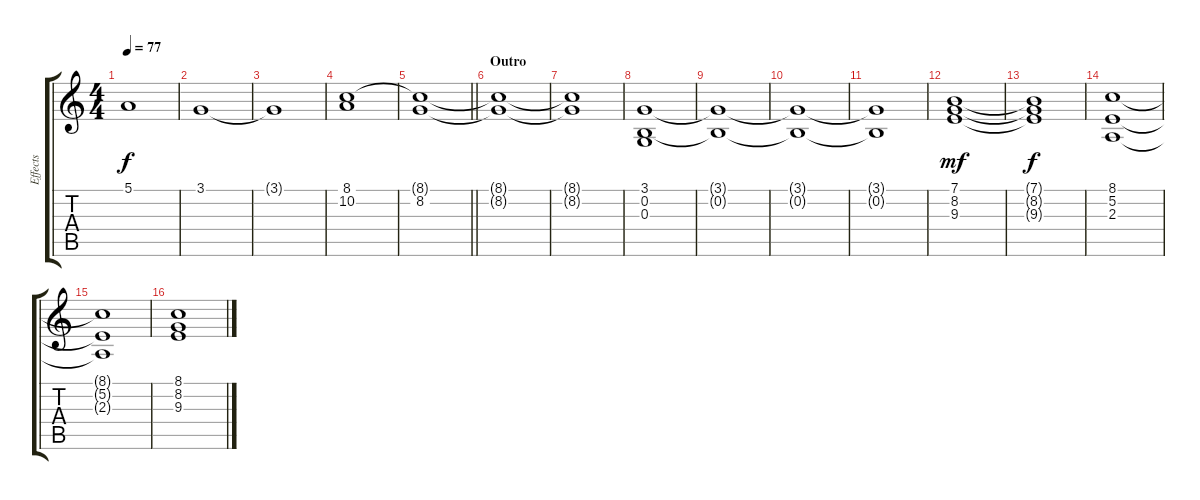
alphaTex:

\track ("Effects" "Effects") {instrument reversecymbal}
\staff {score tabs}
\tuning (E4 B3 G3 D3 A2 E2) {hide}
\ts (4 4)
\tempo 77
\clef g2
\ks c
5.1.1{dy f} |
3.1.1 |
3.1{t}.1 |
(8.1 10.2).1 |
\barLineRight lightlight
(8.1{t} 8.2).1 |
\section ("" "Outro")
(8.1{t} 8.2{t}).1 |
(8.1{t} 8.2{t}).1 |
(3.1 0.2 0.3).1 |
(3.1{t} 0.2{t}).1 |
(3.1{t} 0.2{t}).1 |
(3.1{t} 0.2{t}).1 |
(7.1 8.2 9.3).1{dy mf} |
(7.1{t} 8.2{t} 9.3{t}).1{dy f} |
(8.1 5.2 2.3).1 |
(8.1{t} 5.2{t} 2.3{t}).1 |
(8.1 8.2 9.3).1
